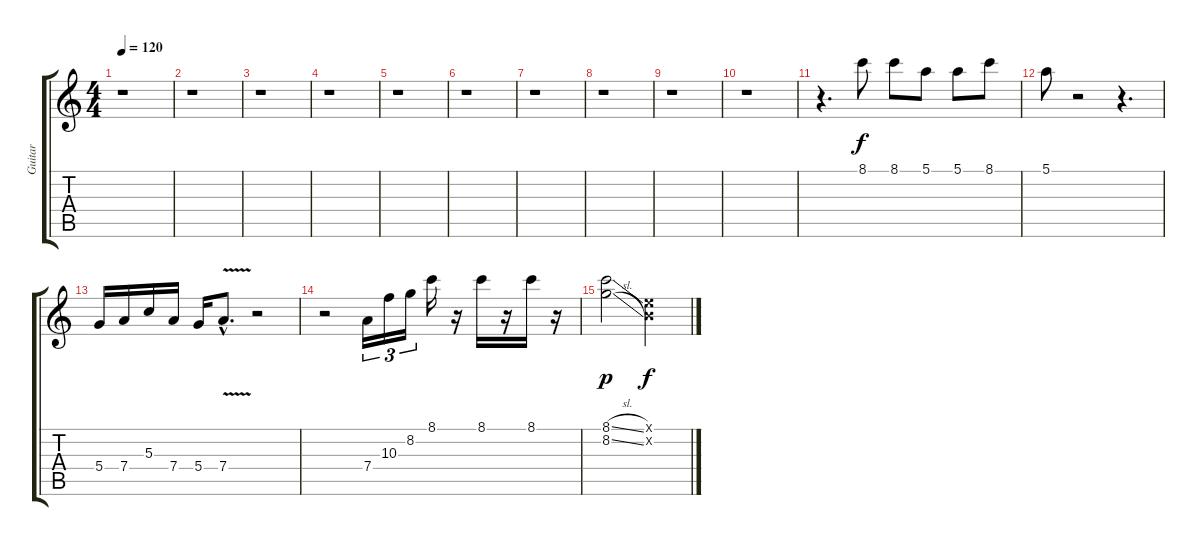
\track ("Guitar" "Guitar") {instrument distortionguitar}
\staff {score tabs}
\tuning (E4 B3 G3 D3 A2 E2) {hide}
\ts (4 4)
\tempo 120
\clef g2
\ks c
r.1{dy f} |
r.1 |
r.1 |
r.1 |
r.1 |
r.1 |
r.1 |
r.1 |
r.1 |
r.1 |
r.4{d} 8.1.8 8.1.8 5.1.8 5.1.8 8.1.8 |
5.1.8 r.2 r.4{d} |
5.4.16 7.4.16 5.3.16 7.4.16 5.4.16 7.4{v hac}.8{d} r.2 |
r.2 7.4.16{tu (3 2)} 10.3.16{tu (3 2)} 8.2.16{tu (3 2)} 8.1.16 r.16 8.1.16 r.16 8.1.16 r.16 |
(8.1{sl} 8.2{sl}).2{dy p} (0.1{x} 0.2{x}).2{dy f}
